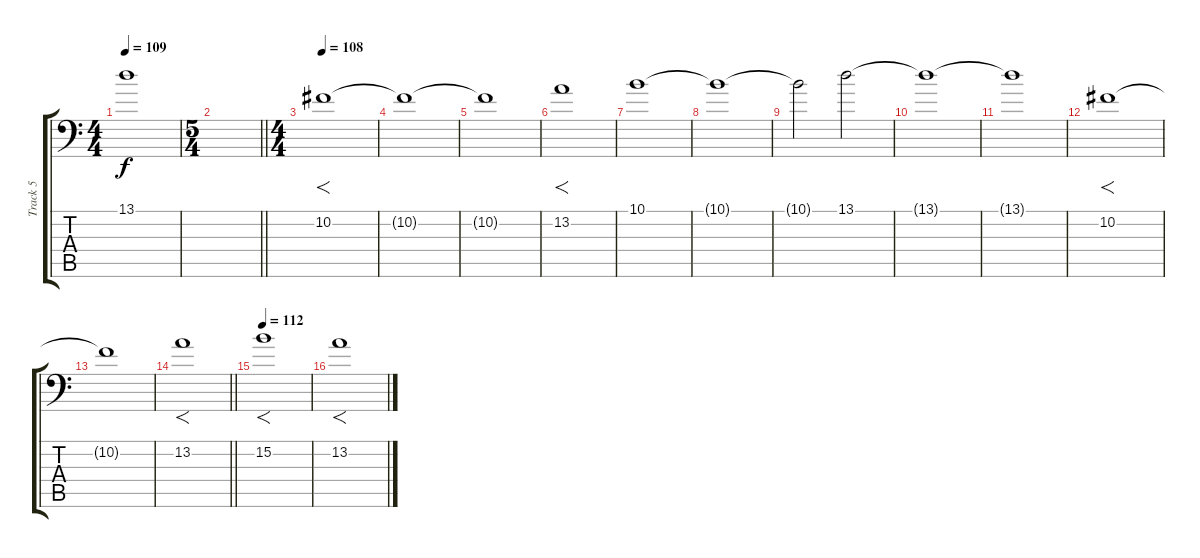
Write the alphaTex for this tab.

\track ("Track 5" "Track 5") {instrument pad5bowed}
\staff {score tabs}
\tuning (Db4 Ab3 E3 B2 Gb2 Gb1) {hide}
\ts (4 4)
\tempo 109
\clef f4
\ks c
13.1{t}.1{dy f} |
\ts (5 4)
\barLineRight lightlight
|
\ts (4 4)
\section ("" "")
\tempo 108
10.2.1{f} |
10.2{t}.1 |
10.2{t}.1 |
13.2.1{f} |
10.1.1 |
10.1{t}.1 |
10.1{t}.2 13.1.2 |
13.1{t}.1 |
13.1{t}.1 |
10.2.1{f} |
10.2{t}.1 |
\barLineRight lightlight
13.2.1{f} |
\section ("" "")
\tempo 112
15.2.1{f} |
13.2.1{f}
